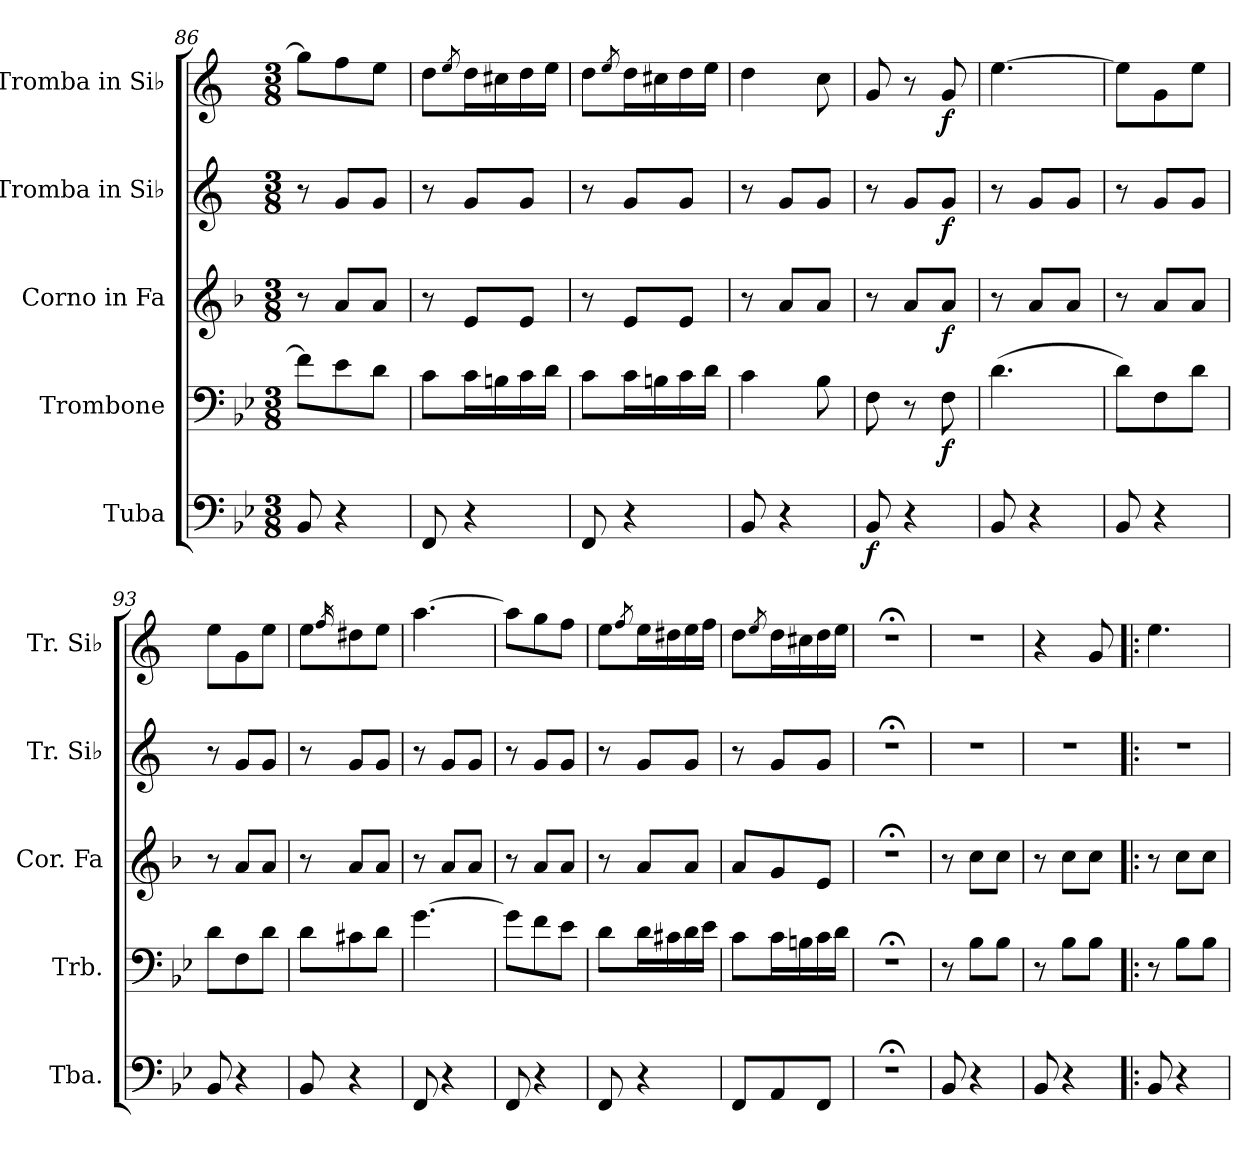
**kern	**dynam	**kern	**dynam	**kern	**dynam	**kern	**dynam	**kern	**dynam
*part5	*part5	*part4	*part4	*part3	*part3	*part2	*part2	*part1	*part1
*staff5	*staff5	*staff4	*staff4	*staff3	*staff3	*staff2	*staff2	*staff1	*staff1
*I"Tuba	*	*I"Trombone	*	*I"Corno in Fa	*	*I"Tromba in Si♭	*	*I"Tromba in Si♭	*
*I'Tba.	*	*I'Trb.	*	*I'Cor. Fa	*	*I'Tr. Si♭	*	*I'Tr. Si♭	*
*clefF4	*	*clefF4	*	*clefG2	*	*clefG2	*	*clefG2	*
*	*	*	*	*ITrd4c7	*	*ITrd1c2	*	*ITrd1c2	*
*k[b-e-]	*	*k[b-e-]	*	*k[b-e-]	*	*k[b-e-]	*	*k[b-e-]	*
*M3/8	*	*M3/8	*	*M3/8	*	*M3/8	*	*M3/8	*
=86	=86	=86	=86	=86	=86	=86	=86	=86	=86
8BB-/	.	8f\L]	.	8r	.	8r	.	8ff\L]	.
4r	.	8e-\	.	8d/L	.	8f/L	.	8ee-\	.
.	.	8d\J	.	8d/J	.	8f/J	.	8dd\J	.
=87	=87	=87	=87	=87	=87	=87	=87	=87	=87
8FF/	.	8c\L	.	8r	.	8r	.	8cc\L	.
.	.	.	.	.	.	.	.	8qdd/	.
4r	.	16c\L	.	8A/L	.	8f/L	.	16cc\L	.
.	.	16Bn\	.	.	.	.	.	16bn\	.
.	.	16c\	.	8A/J	.	8f/J	.	16cc\	.
.	.	16d\JJ	.	.	.	.	.	16dd\JJ	.
!!LO:LB:g=z
=88	=88	=88	=88	=88	=88	=88	=88	=88	=88
8FF/	.	8c\L	.	8r	.	8r	.	8cc\L	.
.	.	.	.	.	.	.	.	8qdd/	.
4r	.	16c\L	.	8A/L	.	8f/L	.	16cc\L	.
.	.	16Bn\	.	.	.	.	.	16bn\	.
.	.	16c\	.	8A/J	.	8f/J	.	16cc\	.
.	.	16d\JJ	.	.	.	.	.	16dd\JJ	.
=89	=89	=89	=89	=89	=89	=89	=89	=89	=89
8BB-/	.	4c\	.	8r	.	8r	.	4cc\	.
4r	.	.	.	8d/L	.	8f/L	.	.	.
.	.	8B-\	.	8d/J	.	8f/J	.	8b-\	.
=90	=90	=90	=90	=90	=90	=90	=90	=90	=90
!	!LO:DY:b	!	!	!	!	!	!	!	!
8BB-/	f	8F\	.	8r	.	8r	.	8f/	.
4r	.	8r	.	8d/L	.	8f/L	.	8r	.
!	!	!	!LO:DY:b	!	!LO:DY:b	!	!LO:DY:b	!	!LO:DY:b
.	.	8F\	f	8d/J	f	8f/J	f	8f/	f
=91	=91	=91	=91	=91	=91	=91	=91	=91	=91
8BB-/	.	(4.d\	.	8r	.	8r	.	[4.dd\	.
4r	.	.	.	8d/L	.	8f/L	.	.	.
.	.	.	.	8d/J	.	8f/J	.	.	.
=92	=92	=92	=92	=92	=92	=92	=92	=92	=92
8BB-/	.	8d\L)	.	8r	.	8r	.	8dd\L]	.
4r	.	8F\	.	8d/L	.	8f/L	.	8f\	.
.	.	8d\J	.	8d/J	.	8f/J	.	8dd\J	.
=93	=93	=93	=93	=93	=93	=93	=93	=93	=93
8BB-/	.	8d\L	.	8r	.	8r	.	8dd\L	.
4r	.	8F\	.	8d/L	.	8f/L	.	8f\	.
.	.	8d\J	.	8d/J	.	8f/J	.	8dd\J	.
=94	=94	=94	=94	=94	=94	=94	=94	=94	=94
8BB-/	.	8d\L	.	8r	.	8r	.	8dd\L	.
.	.	.	.	.	.	.	.	16qee-/	.
4r	.	8c#X\	.	8d/L	.	8f/L	.	8cc#X\	.
.	.	8d\J	.	8d/J	.	8f/J	.	8dd\J	.
=95	=95	=95	=95	=95	=95	=95	=95	=95	=95
8FF/	.	[4.g\	.	8r	.	8r	.	[4.gg\	.
4r	.	.	.	8d/L	.	8f/L	.	.	.
.	.	.	.	8d/J	.	8f/J	.	.	.
=96	=96	=96	=96	=96	=96	=96	=96	=96	=96
8FF/	.	8g\L]	.	8r	.	8r	.	8gg\L]	.
4r	.	8f\	.	8d/L	.	8f/L	.	8ff\	.
.	.	8e-\J	.	8d/J	.	8f/J	.	8ee-\J	.
!!LO:LB:g=z
=97	=97	=97	=97	=97	=97	=97	=97	=97	=97
8FF/	.	8d\L	.	8r	.	8r	.	8dd\L	.
.	.	.	.	.	.	.	.	8qee-/	.
4r	.	16d\L	.	8d/L	.	8f/L	.	16dd\L	.
.	.	16c#X\	.	.	.	.	.	16cc#X\	.
.	.	16d\	.	8d/J	.	8f/J	.	16dd\	.
.	.	16e-\JJ	.	.	.	.	.	16ee-\JJ	.
=98	=98	=98	=98	=98	=98	=98	=98	=98	=98
8FF/L	.	8c\L	.	8d/L	.	8r	.	8cc\L	.
.	.	.	.	.	.	.	.	8qdd/	.
8AA/	.	16c\L	.	8c/	.	8f/L	.	16cc\L	.
.	.	16Bn\	.	.	.	.	.	16bn\	.
8FF/J	.	16c\	.	8A/J	.	8f/J	.	16cc\	.
.	.	16d\JJ	.	.	.	.	.	16dd\JJ	.
=99	=99	=99	=99	=99	=99	=99	=99	=99	=99
4.r;<	.	4.r;<	.	4.r;<	.	4.r;<	.	4.r;<	.
=100	=100	=100	=100	=100	=100	=100	=100	=100	=100
8BB-/	.	8r	.	8r	.	4.r	.	4.r	.
4r	.	8B-\L	.	8f\L	.	.	.	.	.
.	.	8B-\J	.	8f\J	.	.	.	.	.
=101	=101	=101	=101	=101	=101	=101	=101	=101	=101
8BB-/	.	8r	.	8r	.	4.r	.	4r	.
4r	.	8B-\L	.	8f\L	.	.	.	.	.
.	.	8B-\J	.	8f\J	.	.	.	8f/	.
=102!|:	=102!|:	=102!|:	=102!|:	=102!|:	=102!|:	=102!|:	=102!|:	=102!|:	=102!|:
8BB-/	.	8r	.	8r	.	4.r	.	4.dd\	.
4r	.	8B-\L	.	8f\L	.	.	.	.	.
.	.	8B-\J	.	8f\J	.	.	.	.	.
=	=	=	=	=	=	=	=	=	=
*-	*-	*-	*-	*-	*-	*-	*-	*-	*-
